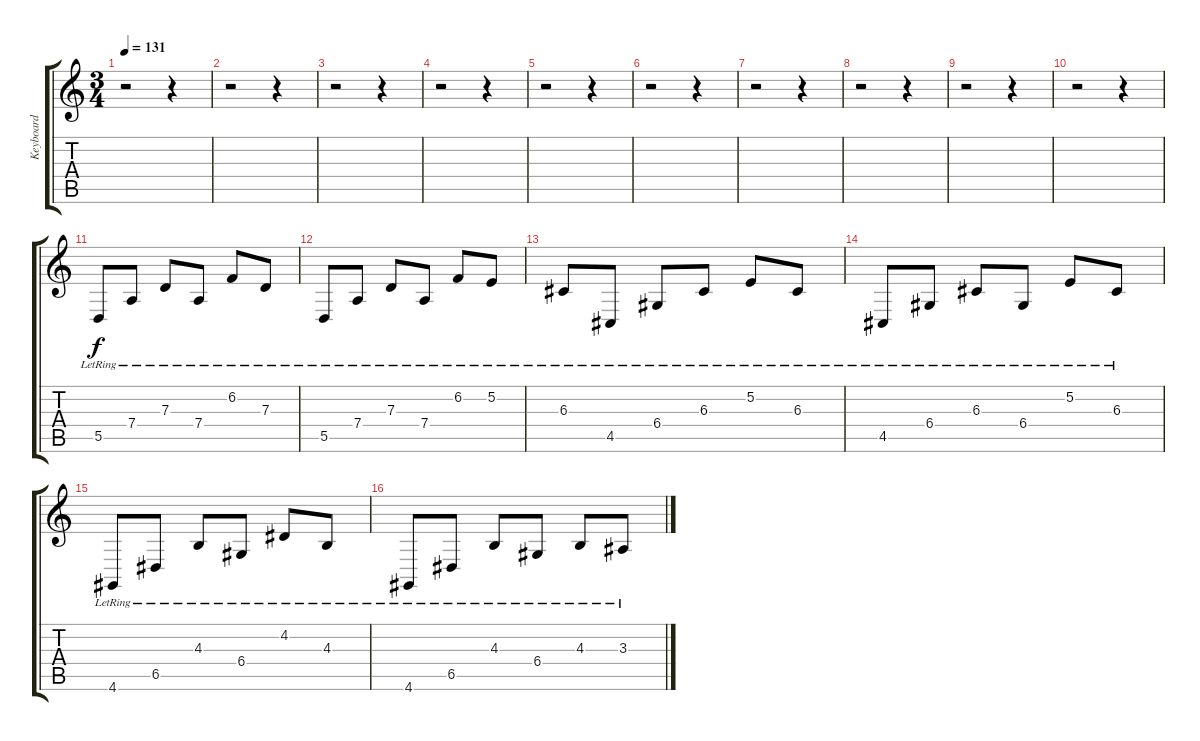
\track ("Keyboard" "Keyboard") {instrument acousticgrandpiano}
\staff {score tabs}
\tuning (E4 B3 G3 D3 A2 E2) {hide}
\ts (3 4)
\tempo 131
\clef g2
\ks c
r.2{dy f} r.4 |
r.2 r.4 |
r.2 r.4 |
r.2 r.4 |
r.2 r.4 |
r.2 r.4 |
r.2 r.4 |
r.2 r.4 |
r.2 r.4 |
r.2 r.4 |
5.5{lr}.8 7.4{lr}.8 7.3{lr}.8 7.4{lr}.8 6.2{lr}.8 7.3{lr}.8 |
5.5{lr}.8 7.4{lr}.8 7.3{lr}.8 7.4{lr}.8 6.2{lr}.8 5.2{lr}.8 |
6.3{lr}.8 4.5{lr}.8 6.4{lr}.8 6.3{lr}.8 5.2{lr}.8 6.3{lr}.8 |
4.5{lr}.8 6.4{lr}.8 6.3{lr}.8 6.4{lr}.8 5.2{lr}.8 6.3{lr}.8 |
4.6{lr}.8 6.5{lr}.8 4.3{lr}.8 6.4{lr}.8 4.2{lr}.8 4.3{lr}.8 |
4.6{lr}.8 6.5{lr}.8 4.3{lr}.8 6.4{lr}.8 4.3{lr}.8 3.3{lr}.8
